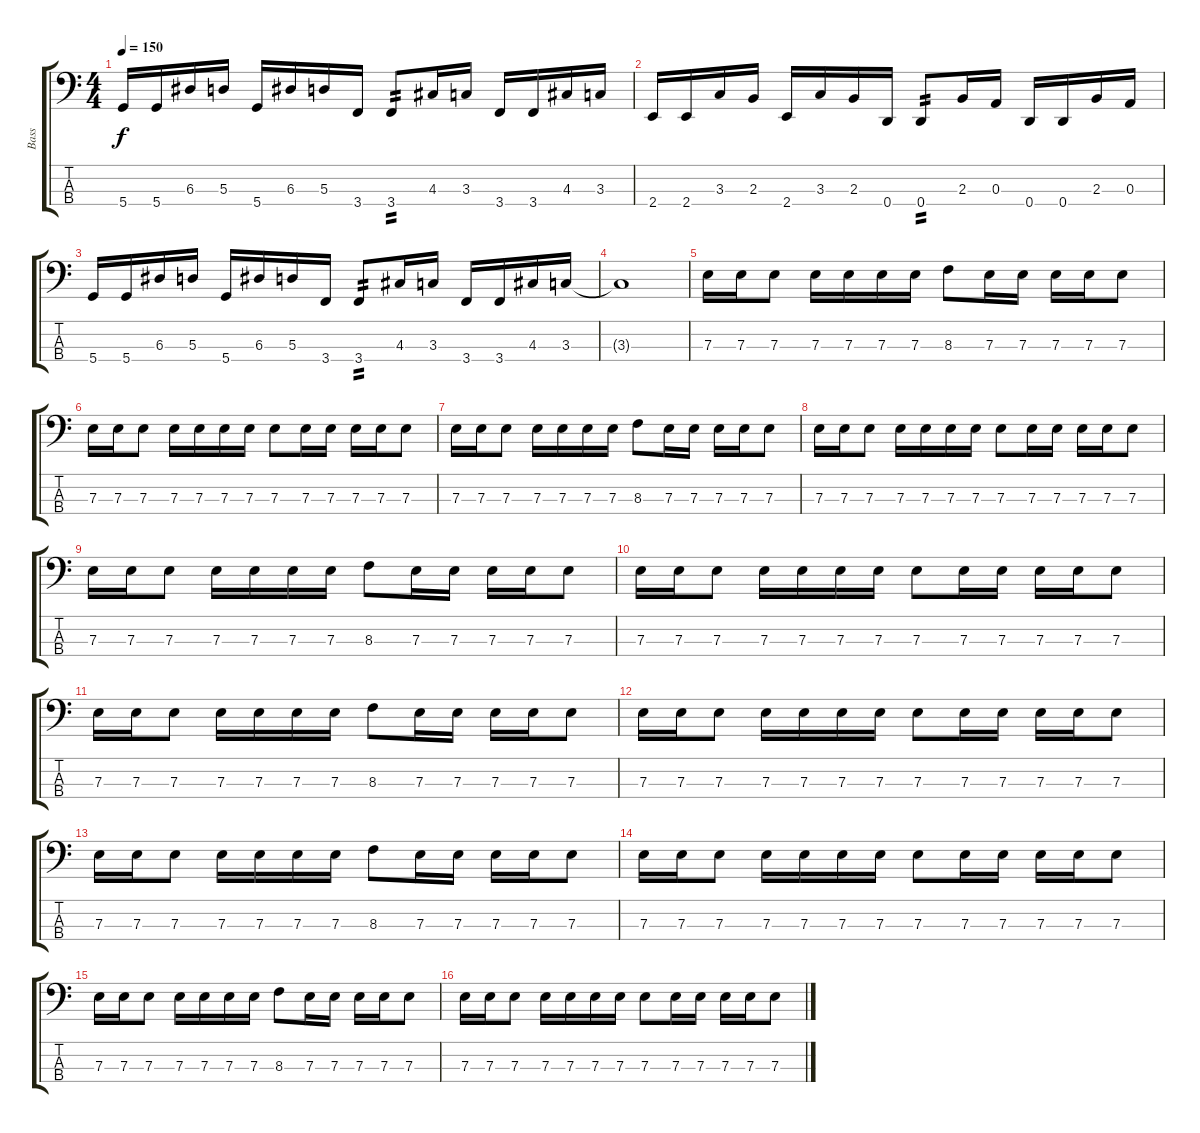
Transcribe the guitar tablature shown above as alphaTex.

\track ("Bass" "Bass") {instrument electricbassfinger}
\staff {score tabs}
\tuning (G2 D2 A1 D1) {hide}
\ts (4 4)
\tempo 150
\clef f4
\ks c
5.4.16{dy f} 5.4.16 6.3.16 5.3.16 5.4.16 6.3.16 5.3.16 3.4.16 3.4.8{tp 2} 4.3.16 3.3.16 3.4.16 3.4.16 4.3.16 3.3.16 |
2.4.16 2.4.16 3.3.16 2.3.16 2.4.16 3.3.16 2.3.16 0.4.16 0.4.8{tp 2} 2.3.16 0.3.16 0.4.16 0.4.16 2.3.16 0.3.16 |
5.4.16 5.4.16 6.3.16 5.3.16 5.4.16 6.3.16 5.3.16 3.4.16 3.4.8{tp 2} 4.3.16 3.3.16 3.4.16 3.4.16 4.3.16 3.3.16 |
3.3{t}.1 |
7.3.16 7.3.16 7.3.8 7.3.16 7.3.16 7.3.16 7.3.16 8.3.8 7.3.16 7.3.16 7.3.16 7.3.16 7.3.8 |
7.3.16 7.3.16 7.3.8 7.3.16 7.3.16 7.3.16 7.3.16 7.3.8 7.3.16 7.3.16 7.3.16 7.3.16 7.3.8 |
7.3.16 7.3.16 7.3.8 7.3.16 7.3.16 7.3.16 7.3.16 8.3.8 7.3.16 7.3.16 7.3.16 7.3.16 7.3.8 |
7.3.16 7.3.16 7.3.8 7.3.16 7.3.16 7.3.16 7.3.16 7.3.8 7.3.16 7.3.16 7.3.16 7.3.16 7.3.8 |
7.3.16 7.3.16 7.3.8 7.3.16 7.3.16 7.3.16 7.3.16 8.3.8 7.3.16 7.3.16 7.3.16 7.3.16 7.3.8 |
7.3.16 7.3.16 7.3.8 7.3.16 7.3.16 7.3.16 7.3.16 7.3.8 7.3.16 7.3.16 7.3.16 7.3.16 7.3.8 |
7.3.16 7.3.16 7.3.8 7.3.16 7.3.16 7.3.16 7.3.16 8.3.8 7.3.16 7.3.16 7.3.16 7.3.16 7.3.8 |
7.3.16 7.3.16 7.3.8 7.3.16 7.3.16 7.3.16 7.3.16 7.3.8 7.3.16 7.3.16 7.3.16 7.3.16 7.3.8 |
7.3.16 7.3.16 7.3.8 7.3.16 7.3.16 7.3.16 7.3.16 8.3.8 7.3.16 7.3.16 7.3.16 7.3.16 7.3.8 |
7.3.16 7.3.16 7.3.8 7.3.16 7.3.16 7.3.16 7.3.16 7.3.8 7.3.16 7.3.16 7.3.16 7.3.16 7.3.8 |
7.3.16 7.3.16 7.3.8 7.3.16 7.3.16 7.3.16 7.3.16 8.3.8 7.3.16 7.3.16 7.3.16 7.3.16 7.3.8 |
7.3.16 7.3.16 7.3.8 7.3.16 7.3.16 7.3.16 7.3.16 7.3.8 7.3.16 7.3.16 7.3.16 7.3.16 7.3.8
